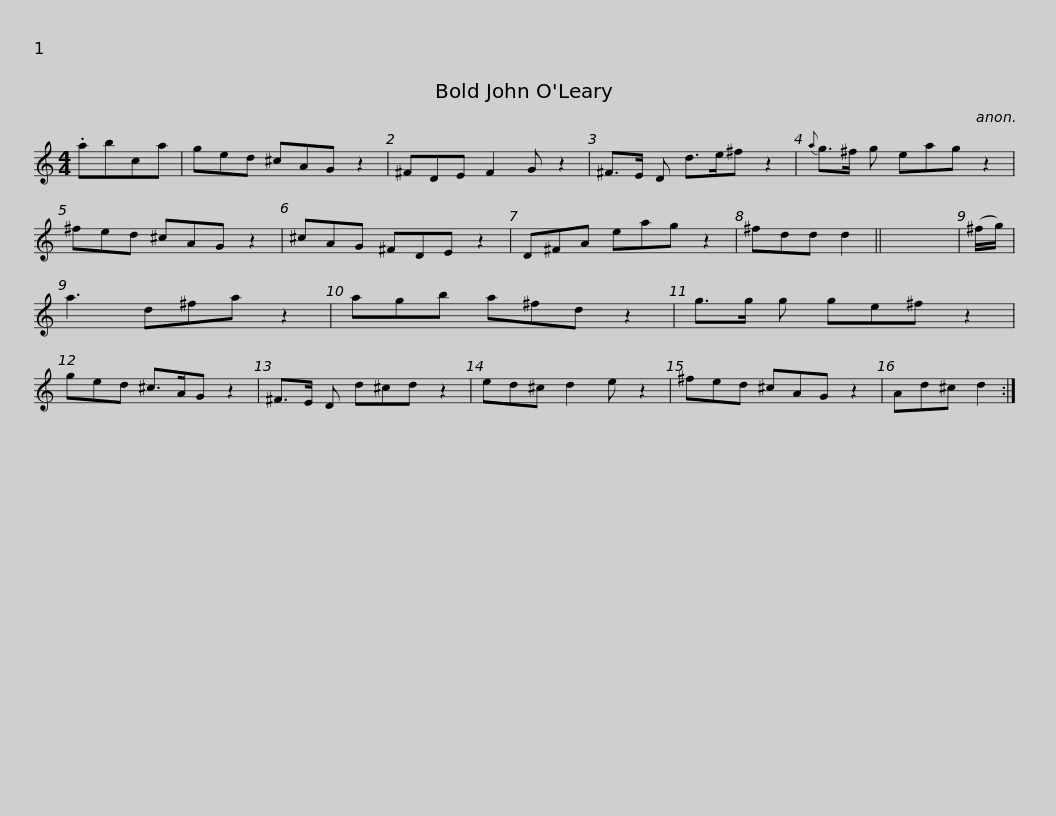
X:1
L:1/8
M:4/4
I:linebreak $
K:C
V:1 treble
V:1
 .abca | ged ^cAG z2 | ^FDE F2 G z2 | ^F>E D d>e^f z2 |{a} g>^f g eag z2 | %5
 ^fed ^cAG z2 |$ ^cAG ^FDE z2 | D^FA eag z2 | ^fdd d2 || x8 | %10
 (^f/g/) | a3 d^fa z2 | agb a^fd z2 | g>g g ge^f z2 |$ ged ^c>AG z2 | %15
 ^F>E D d^cd z2 | ed^c d2 e z2 | ^fed ^cAG z2 | Ad^c d2 :| %19
